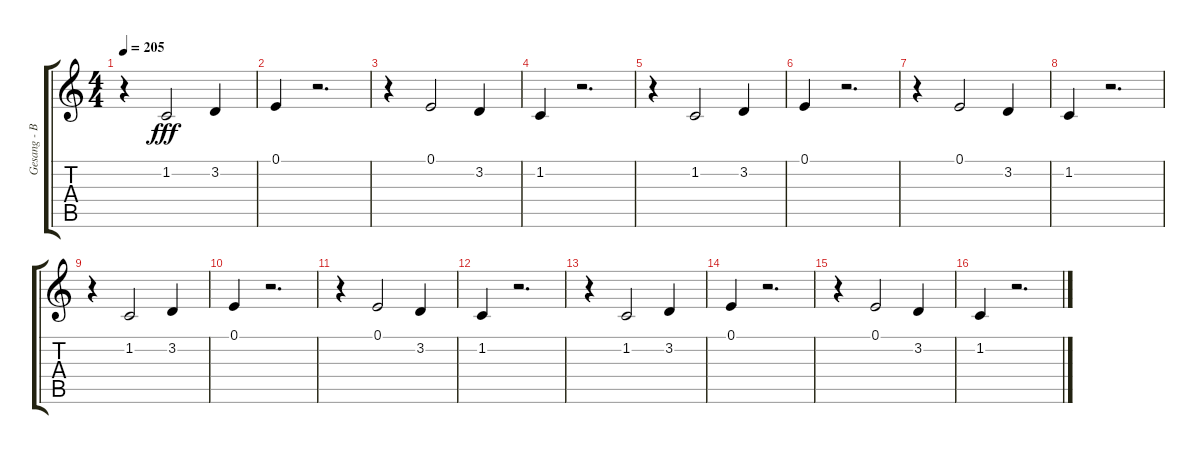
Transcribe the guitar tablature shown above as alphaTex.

\track ("Gesang - Bela B." "Gesang - B") {instrument lead2sawtooth}
\staff {score tabs}
\tuning (E4 B3 G3 D3 A2 E2) {hide}
\ts (4 4)
\tempo 205
\clef g2
\ks c
r.4{dy fff} 1.2.2 3.2.4 |
0.1.4 r.2{d} |
r.4 0.1.2 3.2.4 |
1.2.4 r.2{d} |
r.4 1.2.2 3.2.4 |
0.1.4 r.2{d} |
r.4 0.1.2 3.2.4 |
1.2.4 r.2{d} |
r.4 1.2.2 3.2.4 |
0.1.4 r.2{d} |
r.4 0.1.2 3.2.4 |
1.2.4 r.2{d} |
r.4 1.2.2{volume 12} 3.2.4{volume 12} |
0.1.4{volume 12} r.2{d} |
r.4 0.1.2{volume 10} 3.2.4{volume 9} |
1.2.4{volume 9} r.2{d}
